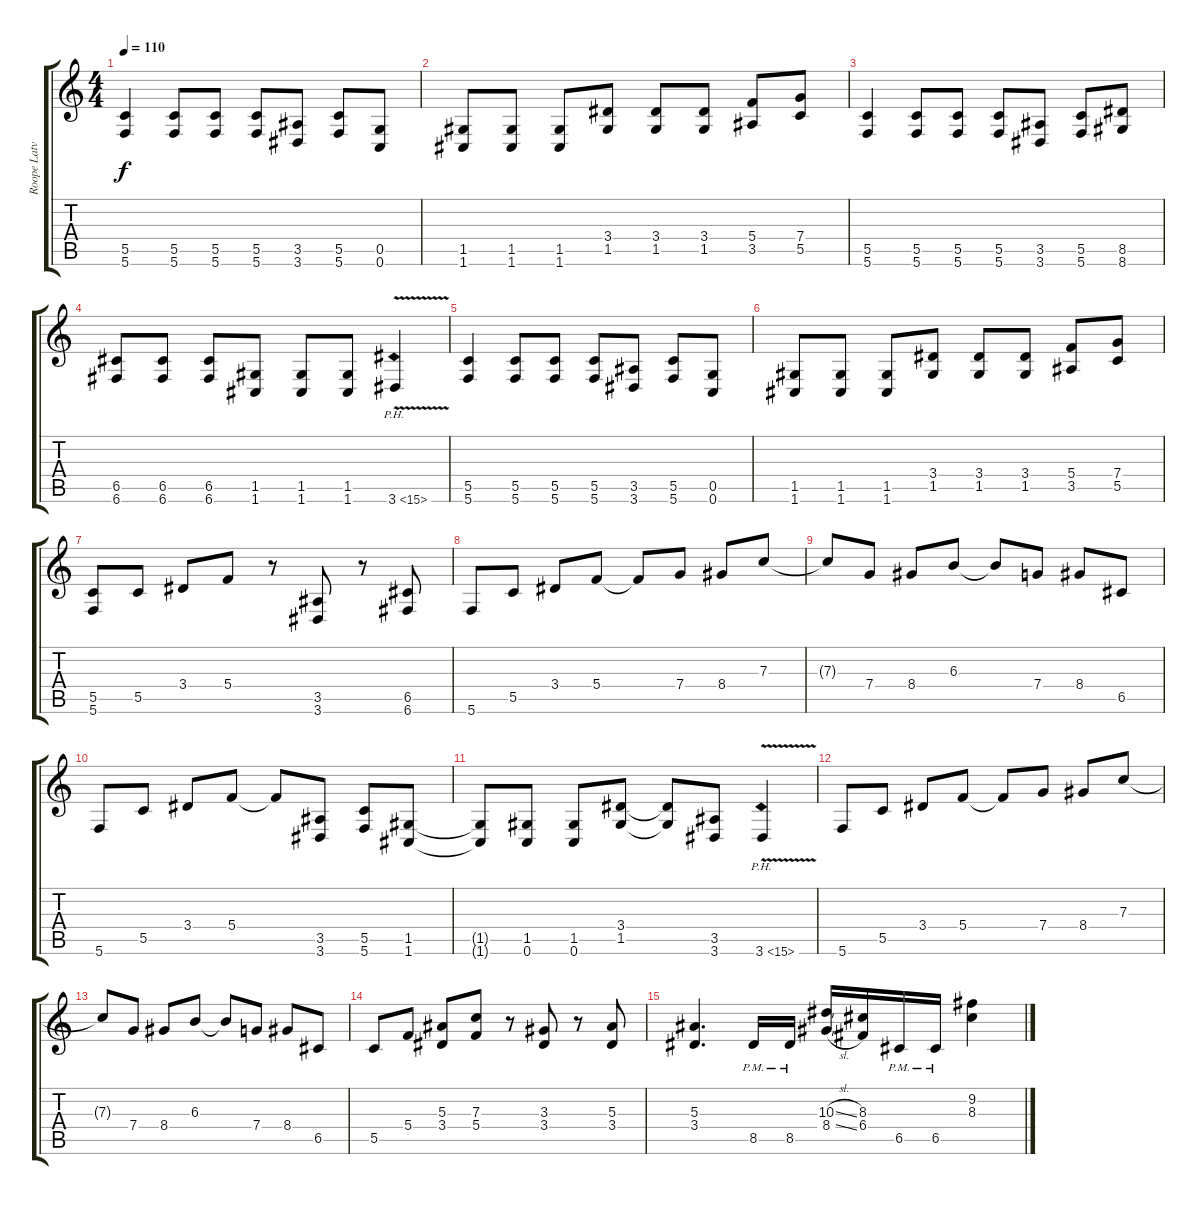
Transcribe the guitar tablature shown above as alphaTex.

\track ("Roope Latvala - Rhythm Guitar" "Roope Latv") {instrument distortionguitar}
\staff {score tabs}
\tuning (D4 A3 F3 C3 G2 C2) {hide}
\ts (4 4)
\tempo 110
\clef g2
\ks c
(5.5 5.6).4{dy f} (5.5 5.6).8 (5.5 5.6).8 (5.5 5.6).8 (3.5 3.6).8 (5.5 5.6).8 (0.5 0.6).8 |
(1.5 1.6).8 (1.5 1.6).8 (1.5 1.6).8 (3.4 1.5).8 (3.4 1.5).8 (3.4 1.5).8 (5.4 3.5).8 (7.4 5.5).8 |
(5.5 5.6).4 (5.5 5.6).8 (5.5 5.6).8 (5.5 5.6).8 (3.5 3.6).8 (5.5 5.6).8 (8.5 8.6).8 |
(6.5 6.6).8 (6.5 6.6).8 (6.5 6.6).8 (1.5 1.6).8 (1.5 1.6).8 (1.5 1.6).8 3.6{ph 12 v}.4 |
(5.5 5.6).4 (5.5 5.6).8 (5.5 5.6).8 (5.5 5.6).8 (3.5 3.6).8 (5.5 5.6).8 (0.5 0.6).8 |
(1.5 1.6).8 (1.5 1.6).8 (1.5 1.6).8 (3.4 1.5).8 (3.4 1.5).8 (3.4 1.5).8 (5.4 3.5).8 (7.4 5.5).8 |
(5.5 5.6).8 5.5.8 3.4.8 5.4.8 r.8 (3.5 3.6).8 r.8 (6.5 6.6).8 |
5.6.8 5.5.8 3.4.8 5.4.8 5.4{t}.8 7.4.8 8.4.8 7.3.8 |
7.3{t}.8 7.4.8 8.4.8 6.3.8 6.3{t}.8 7.4.8 8.4.8 6.5.8 |
5.6.8 5.5.8 3.4.8 5.4.8 5.4{t}.8 (3.5 3.6).8 (5.5 5.6).8 (1.5 1.6).8 |
(1.5{t} 1.6{t}).8 (1.5 0.6).8 (1.5 0.6).8 (3.4 1.5).8 (3.4{t} 1.5{t}).8 (3.5 3.6).8 3.6{ph 12 v}.4 |
5.6.8 5.5.8 3.4.8 5.4.8 5.4{t}.8 7.4.8 8.4.8 7.3.8 |
7.3{t}.8 7.4.8 8.4.8 6.3.8 6.3{t}.8 7.4.8 8.4.8 6.5.8 |
5.5.8 5.4.8 (5.3 3.4).8 (7.3 5.4).8 r.8 (3.3 3.4).8 r.8 (5.3 3.4).8 |
(5.3 3.4).4{d} 8.5{pm}.16 8.5{pm}.16 (10.3{sl} 8.4{sl}).16 (8.3 6.4).16 6.5{pm}.16 6.5{pm}.16 (9.2 8.3).4
